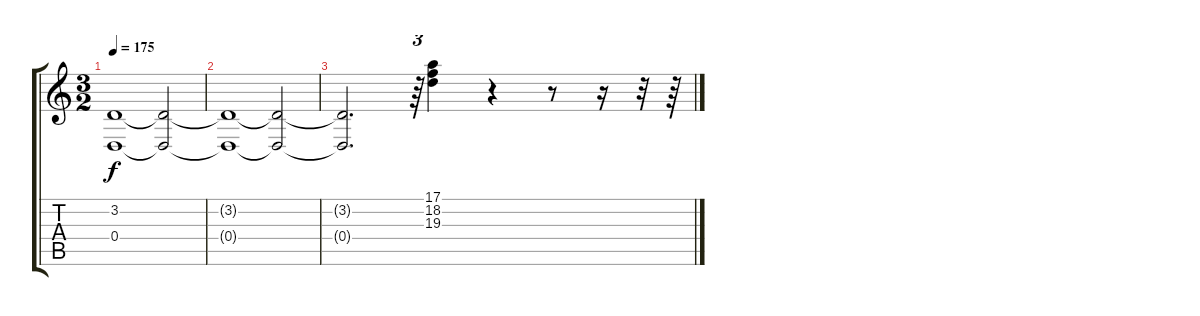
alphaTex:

\track "" {instrument trumpet}
\staff {score tabs}
\tuning (E4 B3 G3 D3 A2 E2) {hide}
\ts (3 2)
\tempo 175
\clef g2
\ks c
(3.2{t} 0.4{t}).1{dy f} (3.2{t} 0.4{t}).2 |
(3.2{t} 0.4{t}).1 (3.2{t} 0.4{t}).2 |
(3.2{t} 0.4{t}).2{d} r.64{tu (3 2)} (17.1 18.2 19.3).4{volume 14} r.4 r.8 r.16 r.32 r.64
